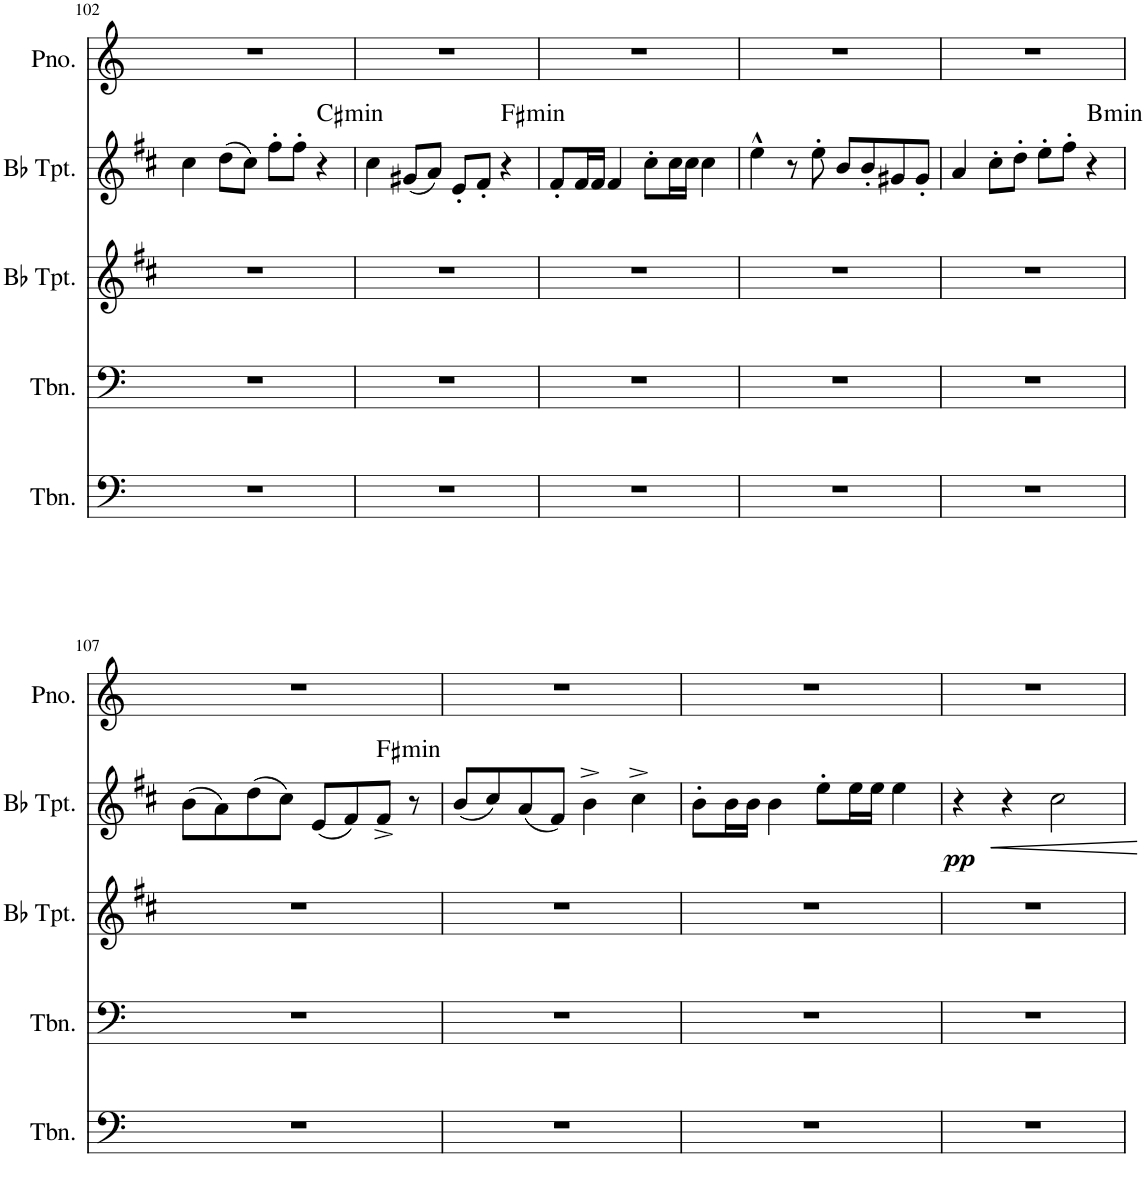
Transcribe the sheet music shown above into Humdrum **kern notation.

**kern	**kern	**kern	**kern	**dynam	**harte	**kern
*part5	*part4	*part3	*part2	*part2	*part2	*part1
*staff5	*staff4	*staff3	*staff2	*staff2	*	*staff1
*I"Trombone	*I"Trombone	*I"Bb Trumpet	*I"Bb Trumpet	*	*	*I"Piano
*I'Tbn.	*I'Tbn.	*I'Bb Tpt.	*I'Bb Tpt.	*	*	*I'Pno.
!!LO:PB:g=z
*clefF4	*clefF4	*clefG2	*clefG2	*	*	*clefG2
*	*	*Trd1c2	*Trd1c2	*	*	*
*k[]	*k[]	*k[f#c#]	*k[f#c#]	*	*	*k[]
*M4/4	*M4/4	*M4/4	*M4/4	*	*	*M4/4
=102	=102	=102	=102	=102	=102	=102
1r	1r	1r	4cc#\	.	.	1r
.	.	.	(8dd\L	.	.	.
.	.	.	8cc#\J)	.	.	.
.	.	.	8ff#'\L	.	.	.
.	.	.	8ff#'\J	.	.	.
!	!	!	!	!	!LO:H:kt=min	!
.	.	.	4r	.	C#:min	.
=103	=103	=103	=103	=103	=103	=103
1r	1r	1r	4cc#\	.	.	1r
.	.	.	(8g#X/L	.	.	.
.	.	.	8a/J)	.	.	.
.	.	.	8e'/L	.	.	.
.	.	.	8f#'/J	.	.	.
!	!	!	!	!	!LO:H:kt=min	!
.	.	.	4r	.	F#:min	.
=104	=104	=104	=104	=104	=104	=104
1r	1r	1r	8f#'/L	.	.	1r
.	.	.	16f#/L	.	.	.
.	.	.	16f#/JJ	.	.	.
.	.	.	4f#/	.	.	.
.	.	.	8cc#'\L	.	.	.
.	.	.	16cc#\L	.	.	.
.	.	.	16cc#\JJ	.	.	.
.	.	.	4cc#\	.	.	.
=105	=105	=105	=105	=105	=105	=105
1r	1r	1r	4ee^^\	.	.	1r
.	.	.	8r	.	.	.
.	.	.	8ee'\	.	.	.
.	.	.	8b/L	.	.	.
.	.	.	8b'/	.	.	.
.	.	.	8g#X/	.	.	.
.	.	.	8g#'/J	.	.	.
=106	=106	=106	=106	=106	=106	=106
1r	1r	1r	4a/	.	.	1r
.	.	.	8cc#'\L	.	.	.
.	.	.	8dd'\J	.	.	.
.	.	.	8ee'\L	.	.	.
.	.	.	8ff#'\J	.	.	.
!	!	!	!	!	!LO:H:kt=min	!
.	.	.	4r	.	B:min	.
!!LO:LB:g=z
=107	=107	=107	=107	=107	=107	=107
1r	1r	1r	(8b\L	.	.	1r
.	.	.	8a\)	.	.	.
.	.	.	(8dd\	.	.	.
.	.	.	8cc#\J)	.	.	.
.	.	.	(8e/L	.	.	.
.	.	.	8f#/)	.	.	.
!	!	!	!	!	!LO:H:kt=min	!
.	.	.	8f#^/J	.	F#:min	.
.	.	.	8r	.	.	.
=108	=108	=108	=108	=108	=108	=108
1r	1r	1r	(8b/L	.	.	1r
.	.	.	8cc#/)	.	.	.
.	.	.	(8a/	.	.	.
.	.	.	8f#/J)	.	.	.
.	.	.	4b^\	.	.	.
.	.	.	4cc#^\	.	.	.
=109	=109	=109	=109	=109	=109	=109
1r	1r	1r	8b'\L	.	.	1r
.	.	.	16b\L	.	.	.
.	.	.	16b\JJ	.	.	.
.	.	.	4b\	.	.	.
.	.	.	8ee'\L	.	.	.
.	.	.	16ee\L	.	.	.
.	.	.	16ee\JJ	.	.	.
.	.	.	4ee\	.	.	.
=110	=110	=110	=110	=110	=110	=110
!	!	!	!	!LO:DY:b	!	!
1r	1r	1r	4r	pp	.	1r
!	!	!	!	!LO:HP:b	!	!
.	.	.	4r	<	.	.
.	.	.	2cc#\	.	.	.
.	.	.	.	[	.	.
=	=	=	=	=	=	=
*-	*-	*-	*-	*-	*-	*-
